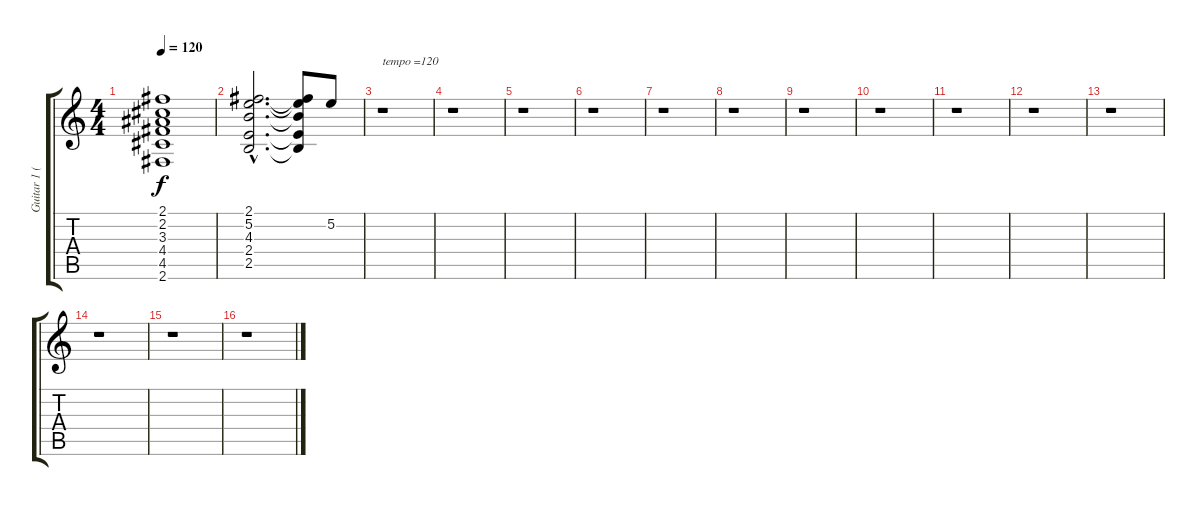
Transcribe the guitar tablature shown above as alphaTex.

\track ("Guitar 1 (Clean)" "Guitar 1 (") {instrument electricguitarclean}
\staff {score tabs}
\tuning (E4 B3 G3 D3 A2 E2) {hide}
\ts (4 4)
\tempo 120
\clef g2
\ks c
(2.1 2.2 3.3 4.4 4.5 2.6).1{dy f} |
(2.1{hac} 5.2{hac} 4.3{hac} 2.4{hac} 2.5{hac}).2{d} (2.1{t} 5.2{t} 4.3{t} 2.4{t} 2.5{t}).8 5.2.8 |
r.1{txt "tempo =120"} |
r.1 |
r.1 |
r.1 |
r.1 |
r.1 |
r.1 |
r.1 |
r.1 |
r.1 |
r.1 |
r.1 |
r.1 |
r.1
